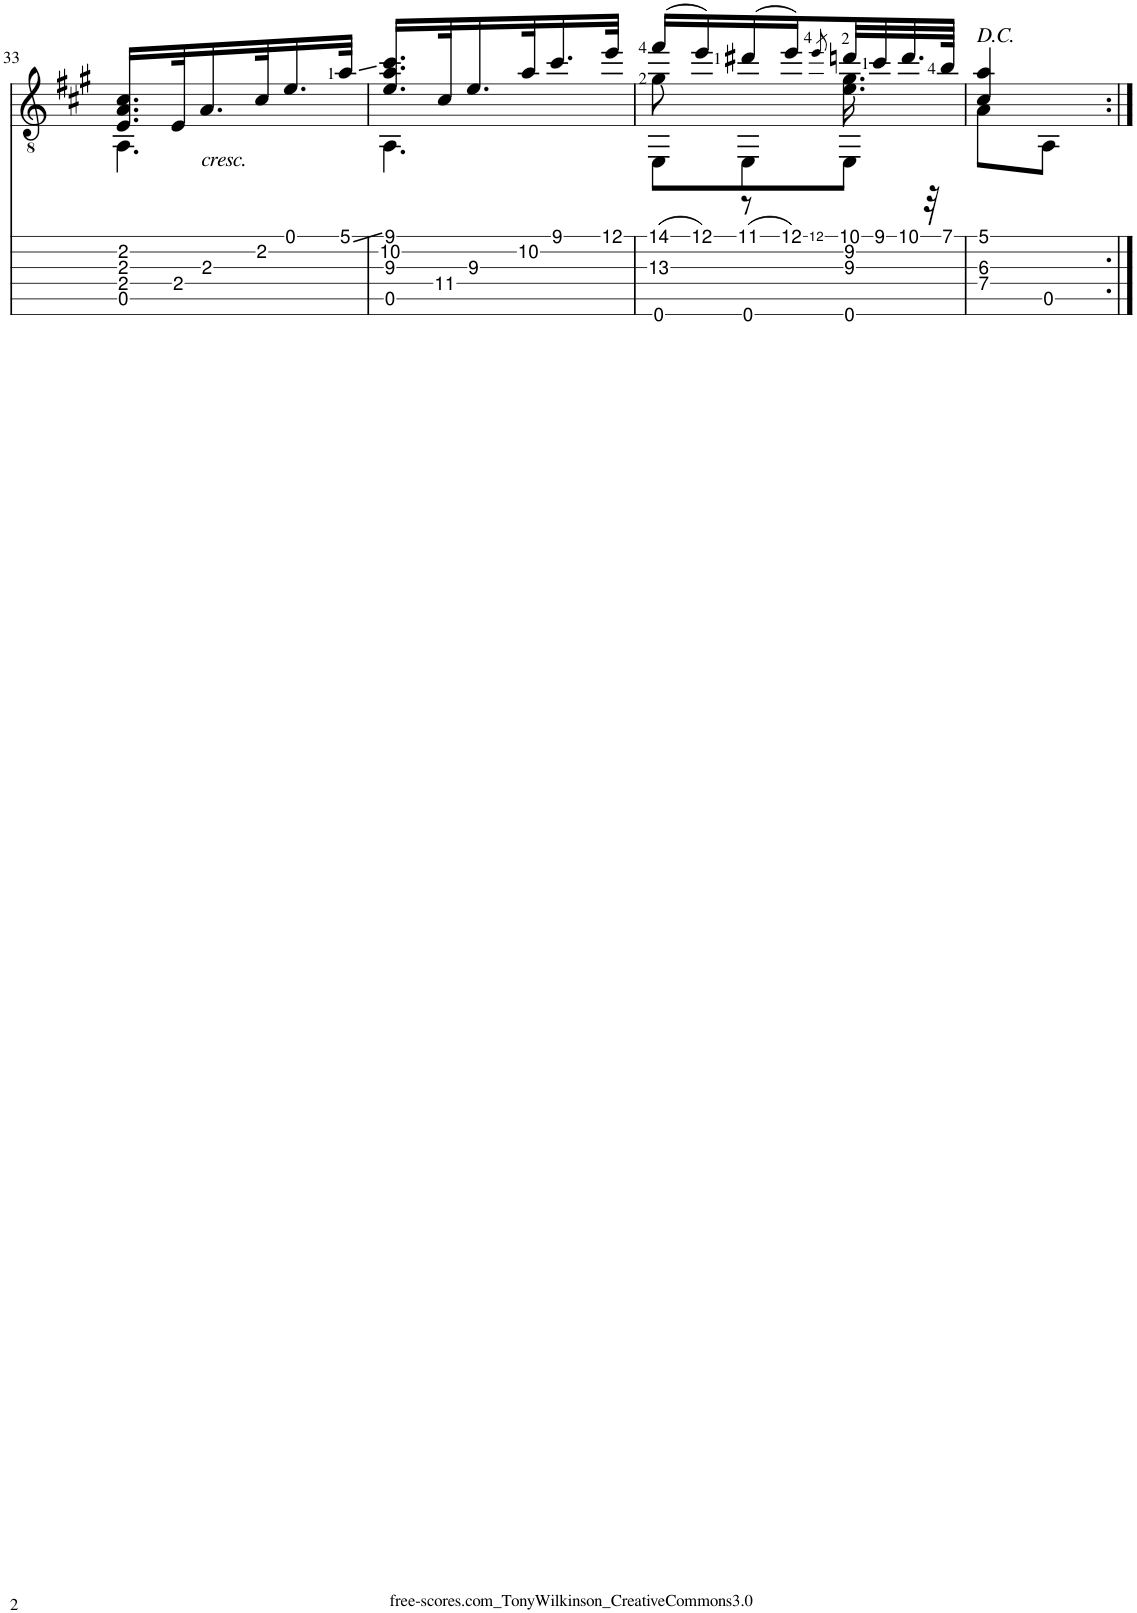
**kern	**kern
*part1	*part1
*staff2	*staff1
*I"Guitar	*
*I'Guit.	*
!!LO:PB:g=z
*	*clefGv2
*k[f#c#g#]	*k[f#c#g#]
*M3/8	*M3/8
=33	=33
*^	*^
16.E\ 16.A\ 16.c#\LL	4.AA	16.E/ 16.A/ 16.c#/LL	4.AA\
32EK	.	32E/K	.
!LO:TX:a:i:t=cresc.	!	!	!
16.A	.	16.A/	.
32c#K	.	32c#/K	.
16.e	.	16.e/	.
32aJJk	.	32a/JJk	.
=34	=34	=34	=34
16.e\ 16.a\ 16.cc#\LL	4.AA	16.e/ 16.a/ 16.cc#/LL	4.AA\
32c#K	.	32c#/K	.
16.e	.	16.e/	.
32aK	.	32a/K	.
16.cc#	.	16.cc#/	.
32eeJJk	.	32ee/JJk	.
=35	=35	=35	=35
*	*^	*	*^
16ff#LL	8EEL	8g#	(16ff#/LL	8EE\L	8g#\
16ee	.	.	16ee/)	.	.
16dd#	8EE	8r	(16dd#X/	8EE\	8r
16ee	.	.	16ee/)	.	.
qee	.	.	8qee/	.	.
32ddL	8EEJ	16.e 16.g#	32ddn/L	8EE\J	16.e\ 16.g#\
32cc#	.	.	32cc#/	.	.
32.dd	.	.	32.dd/	.	.
.	.	32r	.	.	32r
64bJJJk	.	.	64b/JJJk	.	.
*	*v	*v	*	*	*
*	*	*	*v	*v
=36	=36	=36	=36
4c# 4a	8AL	4c#/ 4a/	8A\L
.	8AAJ	.	8AA\J
*v	*v	*	*
*	*v	*v
=:|!	=:|!
*-	*-
